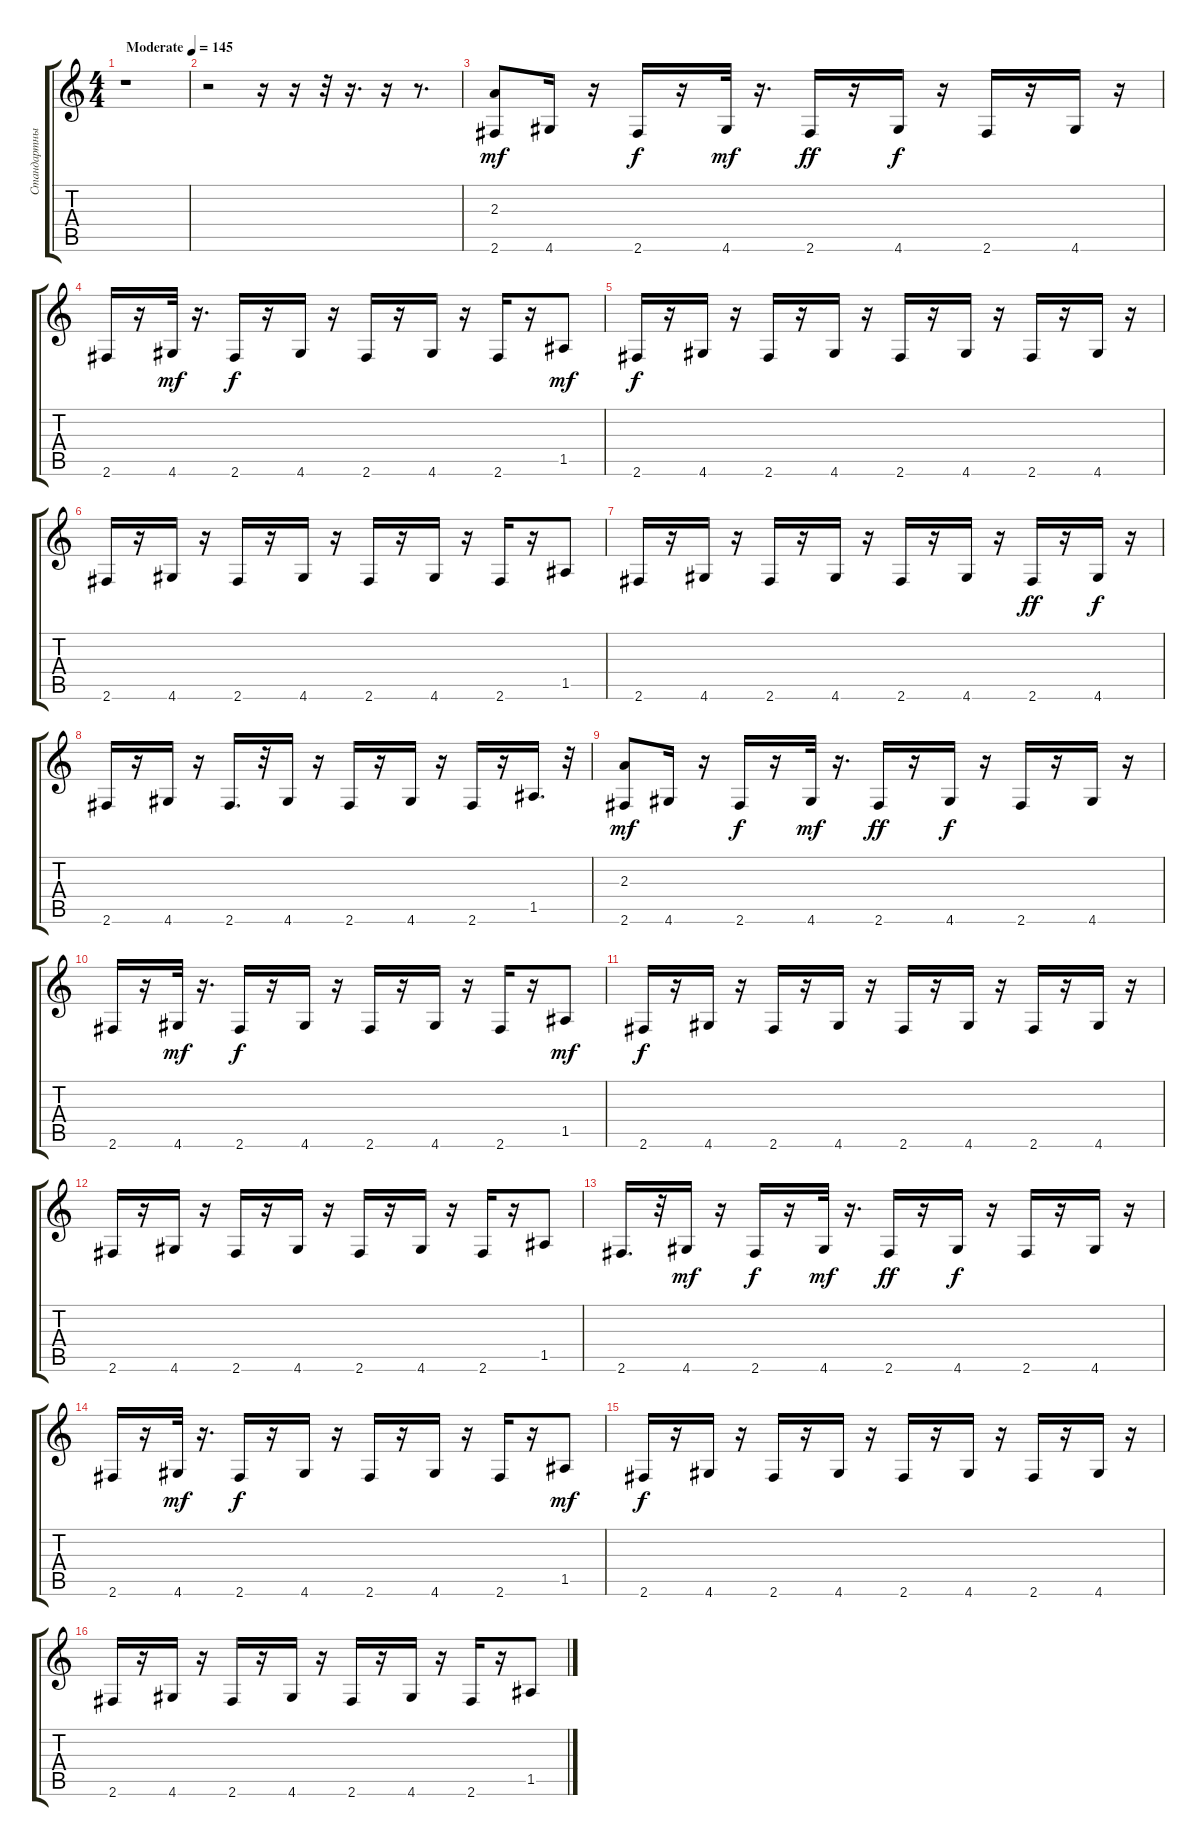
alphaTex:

\track ("Стандартный Набор" "Стандартны") {instrument electricbasspick}
\staff {score tabs}
\tuning (E4 B3 G3 D3 A2 E2) {hide}
\ts (4 4)
\tempo (145 "Moderate")
\clef g2
\ks c
r.1{dy mf instrument electricbasspick} |
r.2 r.16 r.16 r.32 r.16{d} r.16 r.8{d} |
(2.3 2.6).8 4.6.16 r.16 2.6.16{dy f} r.16 4.6.32{dy mf} r.16{d} 2.6.16{dy ff} r.16 4.6.16{dy f} r.16 2.6.16 r.16 4.6.16 r.16 |
2.6.16 r.16 4.6.32{dy mf} r.16{d} 2.6.16{dy f} r.16 4.6.16 r.16 2.6.16 r.16 4.6.16 r.16 2.6.16 r.16 1.5.8{dy mf} |
2.6.16{dy f} r.16 4.6.16 r.16 2.6.16 r.16 4.6.16 r.16 2.6.16 r.16 4.6.16 r.16 2.6.16 r.16 4.6.16 r.16 |
2.6.16 r.16 4.6.16 r.16 2.6.16 r.16 4.6.16 r.16 2.6.16 r.16 4.6.16 r.16 2.6.16 r.16 1.5.8 |
2.6.16 r.16 4.6.16 r.16 2.6.16 r.16 4.6.16 r.16 2.6.16 r.16 4.6.16 r.16 2.6.16{dy ff} r.16 4.6.16{dy f} r.16 |
2.6.16 r.16 4.6.16 r.16 2.6.16{d} r.32 4.6.16 r.16 2.6.16 r.16 4.6.16 r.16 2.6.16 r.16 1.5.16{d} r.32 |
(2.3 2.6).8{dy mf} 4.6.16 r.16 2.6.16{dy f} r.16 4.6.32{dy mf} r.16{d} 2.6.16{dy ff} r.16 4.6.16{dy f} r.16 2.6.16 r.16 4.6.16 r.16 |
2.6.16 r.16 4.6.32{dy mf} r.16{d} 2.6.16{dy f} r.16 4.6.16 r.16 2.6.16 r.16 4.6.16 r.16 2.6.16 r.16 1.5.8{dy mf} |
2.6.16{dy f} r.16 4.6.16 r.16 2.6.16 r.16 4.6.16 r.16 2.6.16 r.16 4.6.16 r.16 2.6.16 r.16 4.6.16 r.16 |
2.6.16 r.16 4.6.16 r.16 2.6.16 r.16 4.6.16 r.16 2.6.16 r.16 4.6.16 r.16 2.6.16 r.16 1.5.8 |
2.6.16{d} r.32 4.6.16{dy mf} r.16 2.6.16{dy f} r.16 4.6.32{dy mf} r.16{d} 2.6.16{dy ff} r.16 4.6.16{dy f} r.16 2.6.16 r.16 4.6.16 r.16 |
2.6.16 r.16 4.6.32{dy mf} r.16{d} 2.6.16{dy f} r.16 4.6.16 r.16 2.6.16 r.16 4.6.16 r.16 2.6.16 r.16 1.5.8{dy mf} |
2.6.16{dy f} r.16 4.6.16 r.16 2.6.16 r.16 4.6.16 r.16 2.6.16 r.16 4.6.16 r.16 2.6.16 r.16 4.6.16 r.16 |
2.6.16 r.16 4.6.16 r.16 2.6.16 r.16 4.6.16 r.16 2.6.16 r.16 4.6.16 r.16 2.6.16 r.16 1.5.8
